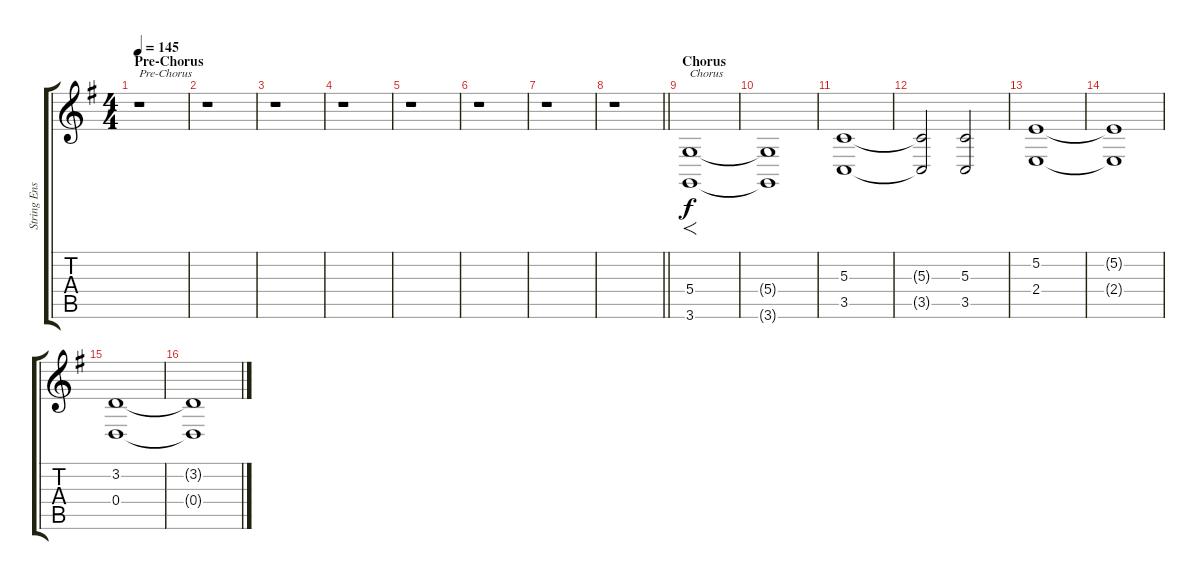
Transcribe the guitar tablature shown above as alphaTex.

\track ("String Ensemble" "String Ens") {instrument stringensemble1}
\staff {score tabs}
\tuning (E4 B3 G3 D3 A2 E2) {hide}
\ts (4 4)
\section ("" "Pre-Chorus")
\tempo 145
\clef g2
\ks g
r.1{txt "Pre-Chorus" dy f} |
r.1 |
r.1 |
r.1 |
r.1 |
r.1 |
r.1 |
\barLineRight lightlight
r.1 |
\section ("" "Chorus")
(5.4 3.6).1{f txt "Chorus"} |
(5.4{t} 3.6{t}).1 |
(5.3 3.5).1 |
(5.3{t} 3.5{t}).2 (5.3 3.5).2 |
(5.2 2.4).1 |
(5.2{t} 2.4{t}).1 |
(3.2 0.4).1 |
(3.2{t} 0.4{t}).1
